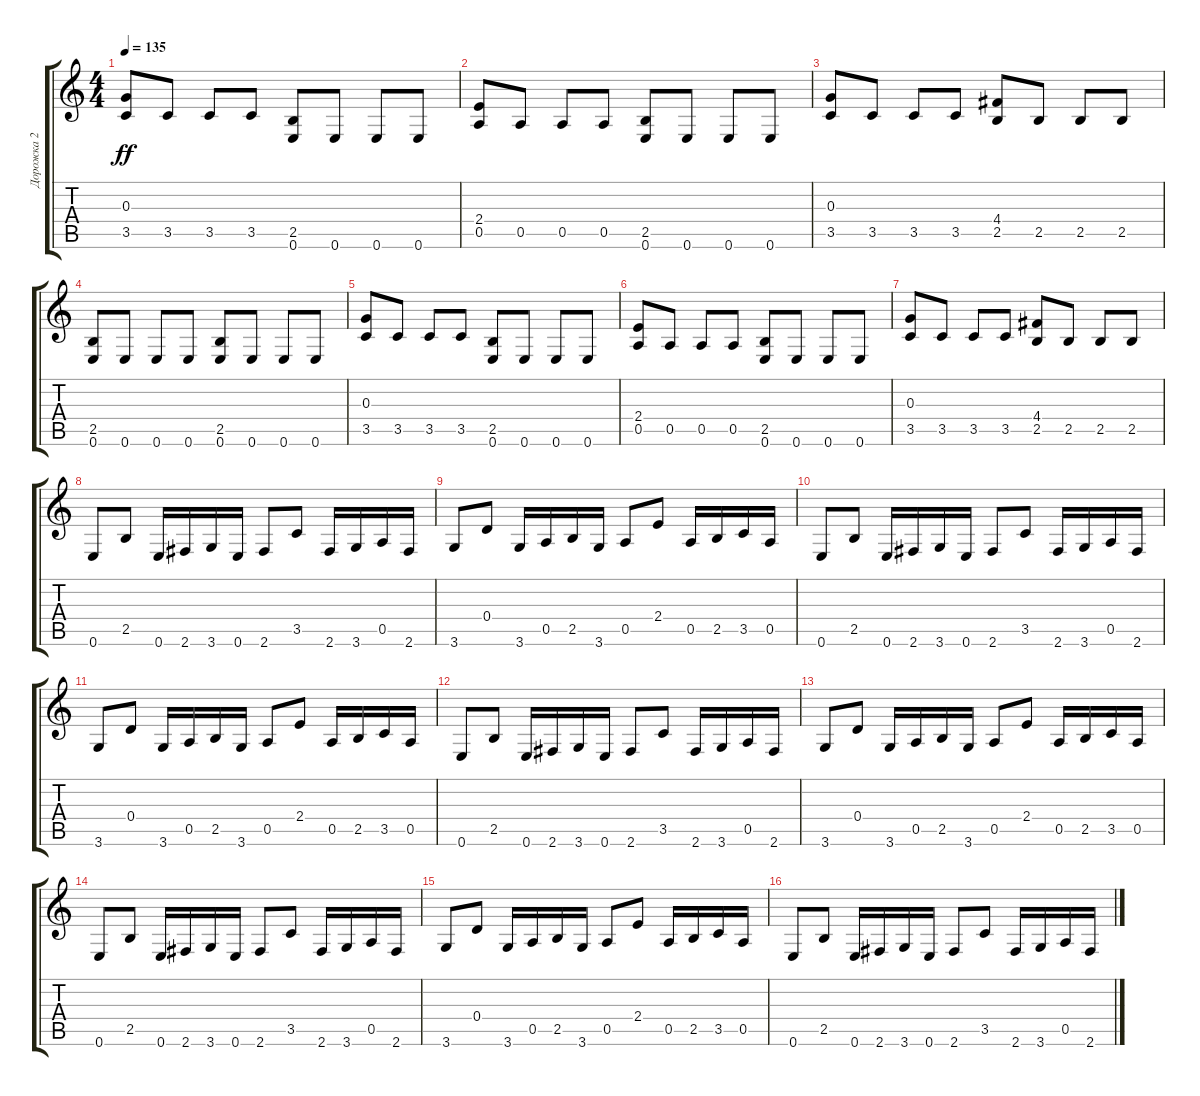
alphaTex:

\track ("Дорожка 2" "Дорожка 2") {instrument distortionguitar}
\staff {score tabs}
\tuning (E4 B3 G3 D3 A2 E2) {hide}
\ts (4 4)
\tempo 135
\clef g2
\ks c
(0.3 3.5).8{dy ff} 3.5.8 3.5.8 3.5.8 (2.5 0.6).8 0.6.8 0.6.8 0.6.8 |
(2.4 0.5).8 0.5.8 0.5.8 0.5.8 (2.5 0.6).8 0.6.8 0.6.8 0.6.8 |
(0.3 3.5).8 3.5.8 3.5.8 3.5.8 (4.4 2.5).8 2.5.8 2.5.8 2.5.8 |
(2.5 0.6).8 0.6.8 0.6.8 0.6.8 (2.5 0.6).8 0.6.8 0.6.8 0.6.8 |
(0.3 3.5).8 3.5.8 3.5.8 3.5.8 (2.5 0.6).8 0.6.8 0.6.8 0.6.8 |
(2.4 0.5).8 0.5.8 0.5.8 0.5.8 (2.5 0.6).8 0.6.8 0.6.8 0.6.8 |
(0.3 3.5).8 3.5.8 3.5.8 3.5.8 (4.4 2.5).8 2.5.8 2.5.8 2.5.8 |
0.6.8 2.5.8 0.6.16 2.6.16 3.6.16 0.6.16 2.6.8 3.5.8 2.6.16 3.6.16 0.5.16 2.6.16 |
3.6.8 0.4.8 3.6.16 0.5.16 2.5.16 3.6.16 0.5.8 2.4.8 0.5.16 2.5.16 3.5.16 0.5.16 |
0.6.8 2.5.8 0.6.16 2.6.16 3.6.16 0.6.16 2.6.8 3.5.8 2.6.16 3.6.16 0.5.16 2.6.16 |
3.6.8 0.4.8 3.6.16 0.5.16 2.5.16 3.6.16 0.5.8 2.4.8 0.5.16 2.5.16 3.5.16 0.5.16 |
0.6.8 2.5.8 0.6.16 2.6.16 3.6.16 0.6.16 2.6.8 3.5.8 2.6.16 3.6.16 0.5.16 2.6.16 |
3.6.8 0.4.8 3.6.16 0.5.16 2.5.16 3.6.16 0.5.8 2.4.8 0.5.16 2.5.16 3.5.16 0.5.16 |
0.6.8 2.5.8 0.6.16 2.6.16 3.6.16 0.6.16 2.6.8 3.5.8 2.6.16 3.6.16 0.5.16 2.6.16 |
3.6.8 0.4.8 3.6.16 0.5.16 2.5.16 3.6.16 0.5.8 2.4.8 0.5.16 2.5.16 3.5.16 0.5.16 |
0.6.8 2.5.8 0.6.16 2.6.16 3.6.16 0.6.16 2.6.8 3.5.8 2.6.16 3.6.16 0.5.16 2.6.16
